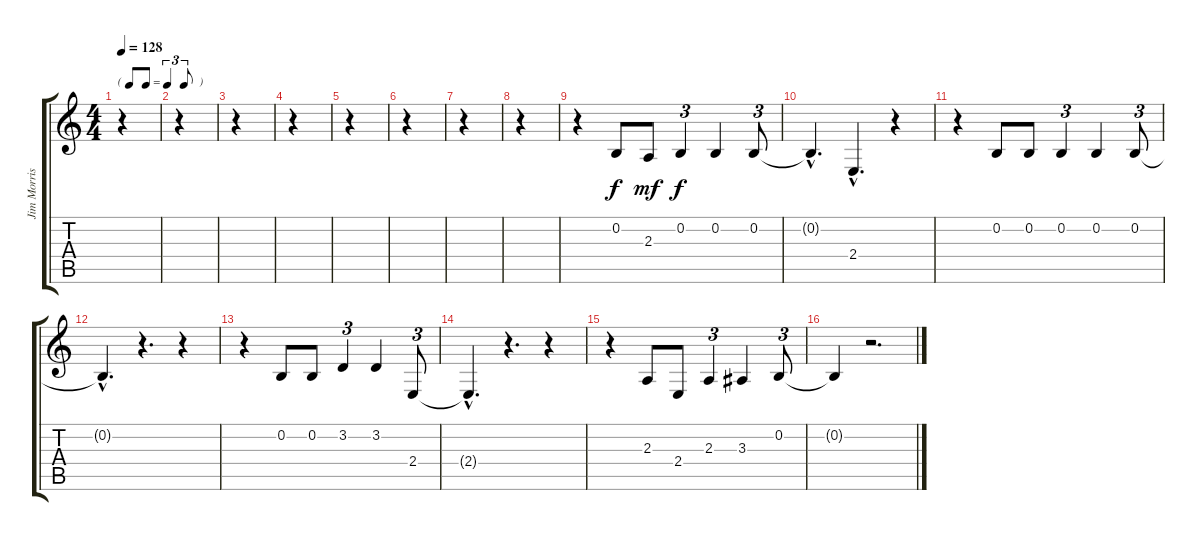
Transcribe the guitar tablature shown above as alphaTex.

\track ("Jim Morrison" "Jim Morris") {instrument honkytonkpiano}
\staff {score tabs}
\tuning (E4 B3 G3 D3 A2 E2) {hide}
\ts (4 4)
\tf triplet8th
\tempo 128
\clef g2
\ks c
r.4{dy f instrument honkytonkpiano} |
r.4 |
r.4 |
r.4 |
r.4 |
r.4 |
r.4 |
r.4 |
r.4 0.2.8 2.3.8{dy mf} 0.2.4{tu (3 2) dy f} 0.2.4 0.2.8{tu (3 2)} |
0.2{hac t}.4{d} 2.4{hac}.4{d} r.4 |
r.4 0.2.8 0.2.8 0.2.4{tu (3 2)} 0.2.4 0.2.8{tu (3 2)} |
0.2{hac t}.4{d} r.4{d} r.4 |
r.4 0.2.8 0.2.8 3.2.4{tu (3 2)} 3.2.4 2.4.8{tu (3 2)} |
2.4{hac t}.4{d} r.4{d} r.4 |
r.4 2.3.8 2.4.8 2.3.4{tu (3 2)} 3.3.4 0.2.8{tu (3 2)} |
0.2{t}.4 r.2{d}
